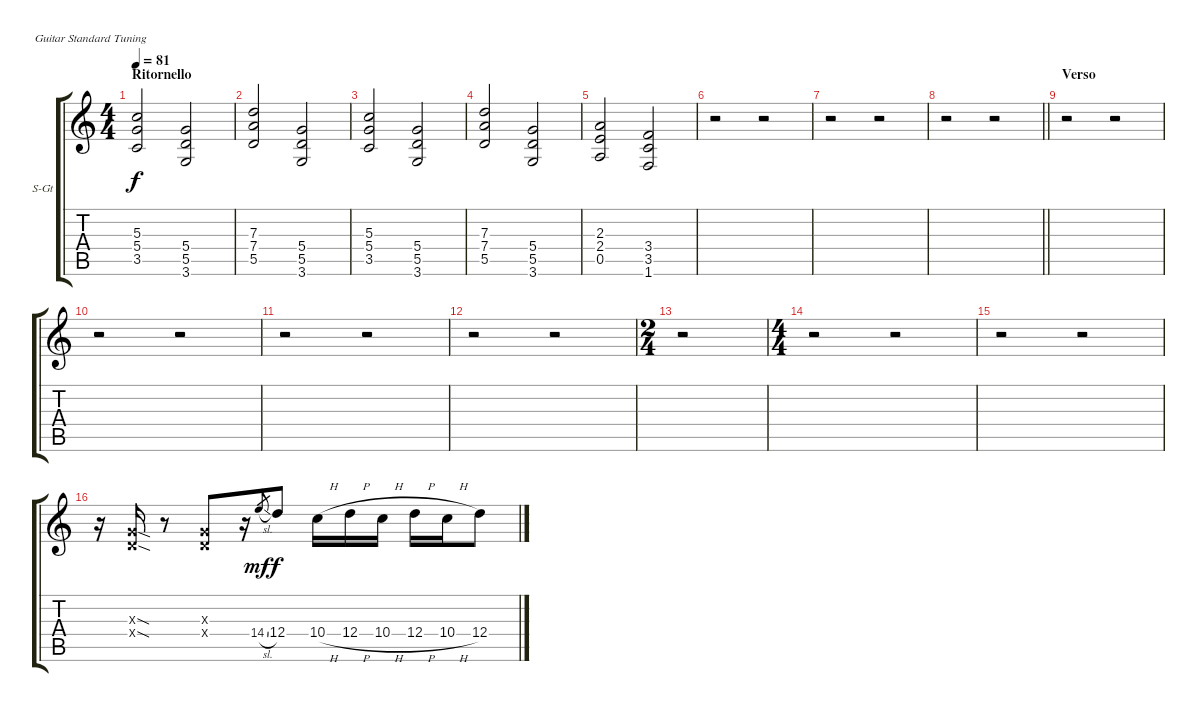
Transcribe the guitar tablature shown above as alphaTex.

\bracketExtendMode groupsimilarinstruments
\firstSystemTrackNameOrientation horizontal
\otherSystemsTrackNameOrientation horizontal
\track ("Chitarra Classica Accompagnamento" "S-Gt") {instrument acousticguitarsteel}
\staff {score tabs}
\tuning (E4 B3 G3 D3 A2 E2)
\ts (4 4)
\section ("" "Ritornello")
\tempo 81
\clef g2
\ks c
(5.3 5.4 3.5).2{dy f} (5.4 5.5 3.6).2 |
(7.3 7.4 5.5).2 (5.4 5.5 3.6).2 |
(5.3 5.4 3.5).2 (5.4 5.5 3.6).2 |
(7.3 7.4 5.5).2 (5.4 5.5 3.6).2 |
(2.3 2.4 0.5).2 (3.4 3.5 1.6).2 |
r.2 r.2 |
r.2 r.2 |
\barLineRight lightlight
r.2 r.2 |
\section ("" "Verso")
r.2 r.2 |
r.2 r.2 |
r.2 r.2 |
r.2 r.2 |
\ts (2 4)
\beaming (8 2 2)
r.2 |
\ts (4 4)
\beaming (8 2 2 2 2)
r.2 r.2 |
r.2 r.2 |
r.16 (0.3{sod x} 0.4{sod x}).16 r.8 (0.3{x} 0.4{x}).8 r.16 14.4{sl}.8{gr dy mf} 12.4.8{dy f} 10.4{h}.16 12.4{h}.16 10.4{h}.16 12.4{h}.16 10.4{h}.16 12.4.8
